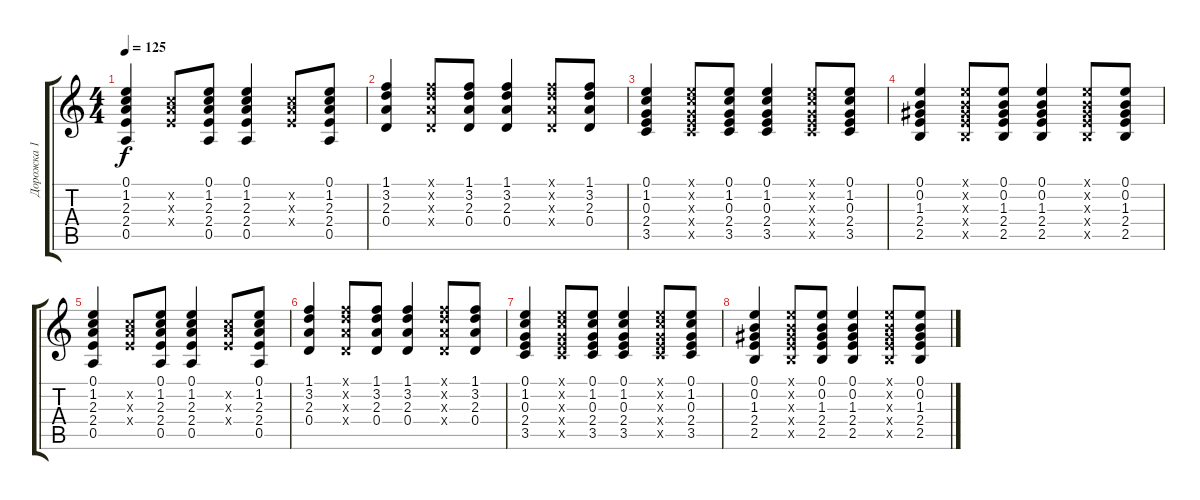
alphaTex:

\track ("Дорожка 1" "Дорожка 1") {instrument acousticguitarsteel}
\staff {score tabs}
\tuning (E4 B3 G3 D3 A2 E2) {hide}
\ts (4 4)
\tempo 125
\clef g2
\ks c
(0.1 1.2 2.3 2.4 0.5).4{dy f} (1.2{x} 2.3{x} 2.4{x}).8 (0.1 1.2 2.3 2.4 0.5).8 (0.1 1.2 2.3 2.4 0.5).4 (1.2{x} 2.3{x} 2.4{x}).8 (0.1 1.2 2.3 2.4 0.5).8 |
(1.1 3.2 2.3 0.4).4 (1.1{x} 3.2{x} 2.3{x} 0.4{x}).8 (1.1 3.2 2.3 0.4).8 (1.1 3.2 2.3 0.4).4 (1.1{x} 3.2{x} 2.3{x} 0.4{x}).8 (1.1 3.2 2.3 0.4).8 |
(0.1 1.2 0.3 2.4 3.5).4 (0.1{x} 1.2{x} 0.3{x} 2.4{x} 3.5{x}).8 (0.1 1.2 0.3 2.4 3.5).8 (0.1 1.2 0.3 2.4 3.5).4 (0.1{x} 1.2{x} 0.3{x} 2.4{x} 3.5{x}).8 (0.1 1.2 0.3 2.4 3.5).8 |
(0.1 0.2 1.3 2.4 2.5).4 (0.1{x} 0.2{x} 1.3{x} 2.4{x} 2.5{x}).8 (0.1 0.2 1.3 2.4 2.5).8 (0.1 0.2 1.3 2.4 2.5).4 (0.1{x} 0.2{x} 1.3{x} 2.4{x} 2.5{x}).8 (0.1 0.2 1.3 2.4 2.5).8 |
(0.1 1.2 2.3 2.4 0.5).4 (1.2{x} 2.3{x} 2.4{x}).8 (0.1 1.2 2.3 2.4 0.5).8 (0.1 1.2 2.3 2.4 0.5).4 (1.2{x} 2.3{x} 2.4{x}).8 (0.1 1.2 2.3 2.4 0.5).8 |
(1.1 3.2 2.3 0.4).4 (1.1{x} 3.2{x} 2.3{x} 0.4{x}).8 (1.1 3.2 2.3 0.4).8 (1.1 3.2 2.3 0.4).4 (1.1{x} 3.2{x} 2.3{x} 0.4{x}).8 (1.1 3.2 2.3 0.4).8 |
(0.1 1.2 0.3 2.4 3.5).4 (0.1{x} 1.2{x} 0.3{x} 2.4{x} 3.5{x}).8 (0.1 1.2 0.3 2.4 3.5).8 (0.1 1.2 0.3 2.4 3.5).4 (0.1{x} 1.2{x} 0.3{x} 2.4{x} 3.5{x}).8 (0.1 1.2 0.3 2.4 3.5).8 |
(0.1 0.2 1.3 2.4 2.5).4 (0.1{x} 0.2{x} 1.3{x} 2.4{x} 2.5{x}).8 (0.1 0.2 1.3 2.4 2.5).8 (0.1 0.2 1.3 2.4 2.5).4 (0.1{x} 0.2{x} 1.3{x} 2.4{x} 2.5{x}).8 (0.1 0.2 1.3 2.4 2.5).8
